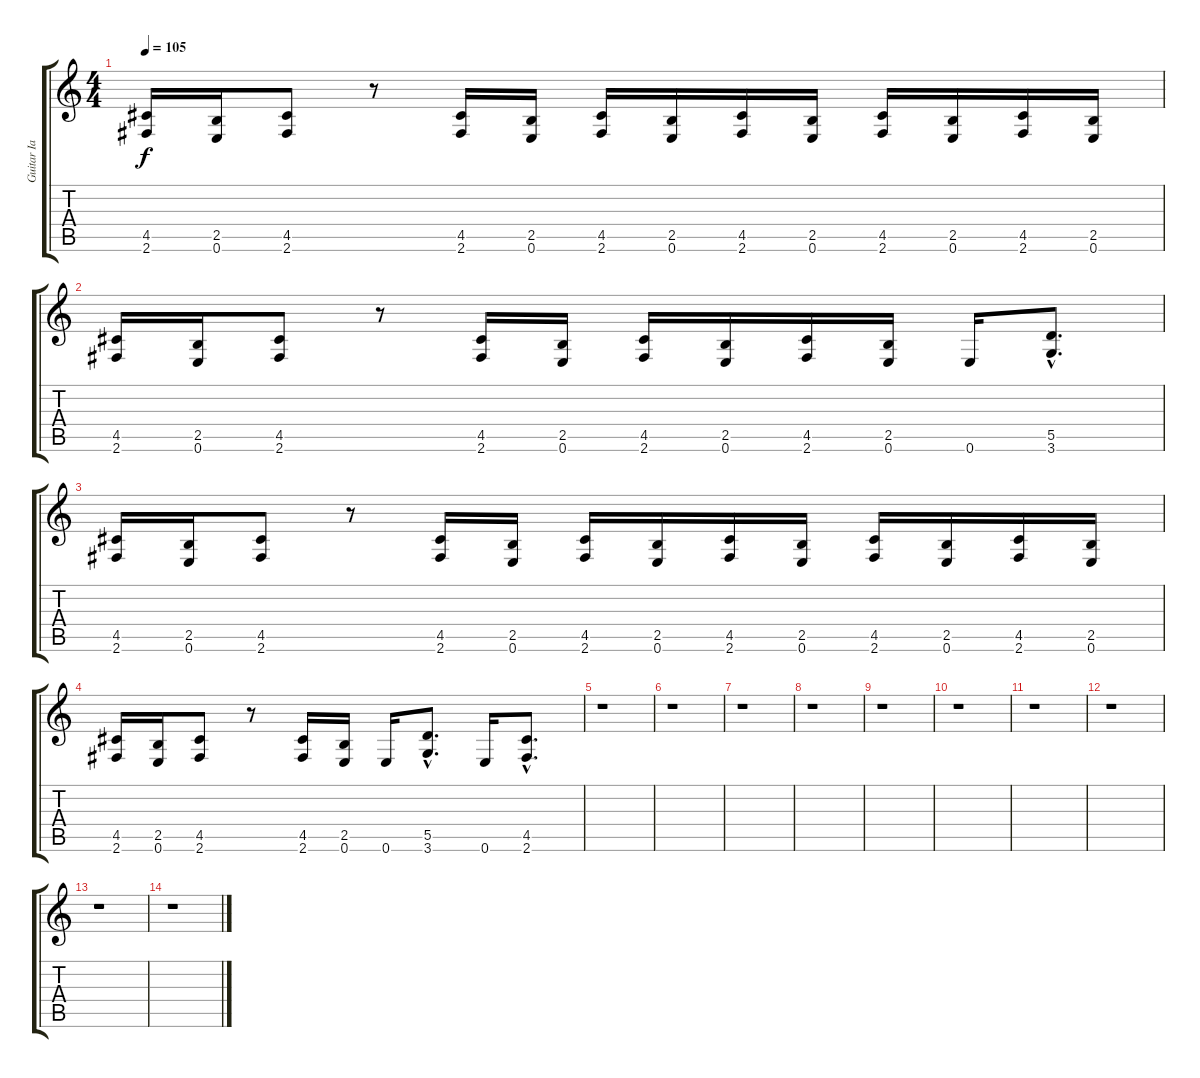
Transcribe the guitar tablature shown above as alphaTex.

\track ("Guitar Ia" "Guitar Ia") {instrument overdrivenguitar}
\staff {score tabs}
\tuning (E4 B3 G3 D3 A2 E2) {hide}
\ts (4 4)
\tempo 105
\clef g2
\ks c
(4.5 2.6).16{dy f} (2.5 0.6).16 (4.5 2.6).8 r.8 (4.5 2.6).16 (2.5 0.6).16 (4.5 2.6).16 (2.5 0.6).16 (4.5 2.6).16 (2.5 0.6).16 (4.5 2.6).16 (2.5 0.6).16 (4.5 2.6).16 (2.5 0.6).16 |
(4.5 2.6).16 (2.5 0.6).16 (4.5 2.6).8 r.8 (4.5 2.6).16 (2.5 0.6).16 (4.5 2.6).16 (2.5 0.6).16 (4.5 2.6).16 (2.5 0.6).16 0.6.16{instrument electricguitarmuted} (5.5{hac} 3.6{hac}).8{d instrument overdrivenguitar} |
(4.5 2.6).16 (2.5 0.6).16 (4.5 2.6).8 r.8 (4.5 2.6).16 (2.5 0.6).16 (4.5 2.6).16 (2.5 0.6).16 (4.5 2.6).16 (2.5 0.6).16 (4.5 2.6).16 (2.5 0.6).16 (4.5 2.6).16 (2.5 0.6).16 |
(4.5 2.6).16 (2.5 0.6).16 (4.5 2.6).8 r.8 (4.5 2.6).16 (2.5 0.6).16 0.6.16{instrument electricguitarmuted} (5.5{hac} 3.6{hac}).8{d instrument overdrivenguitar} 0.6.16{instrument electricguitarmuted} (4.5{hac} 2.6{hac}).8{d instrument overdrivenguitar} |
r.1 |
r.1 |
r.1 |
r.1 |
r.1 |
r.1 |
r.1 |
r.1 |
r.1 |
r.1
